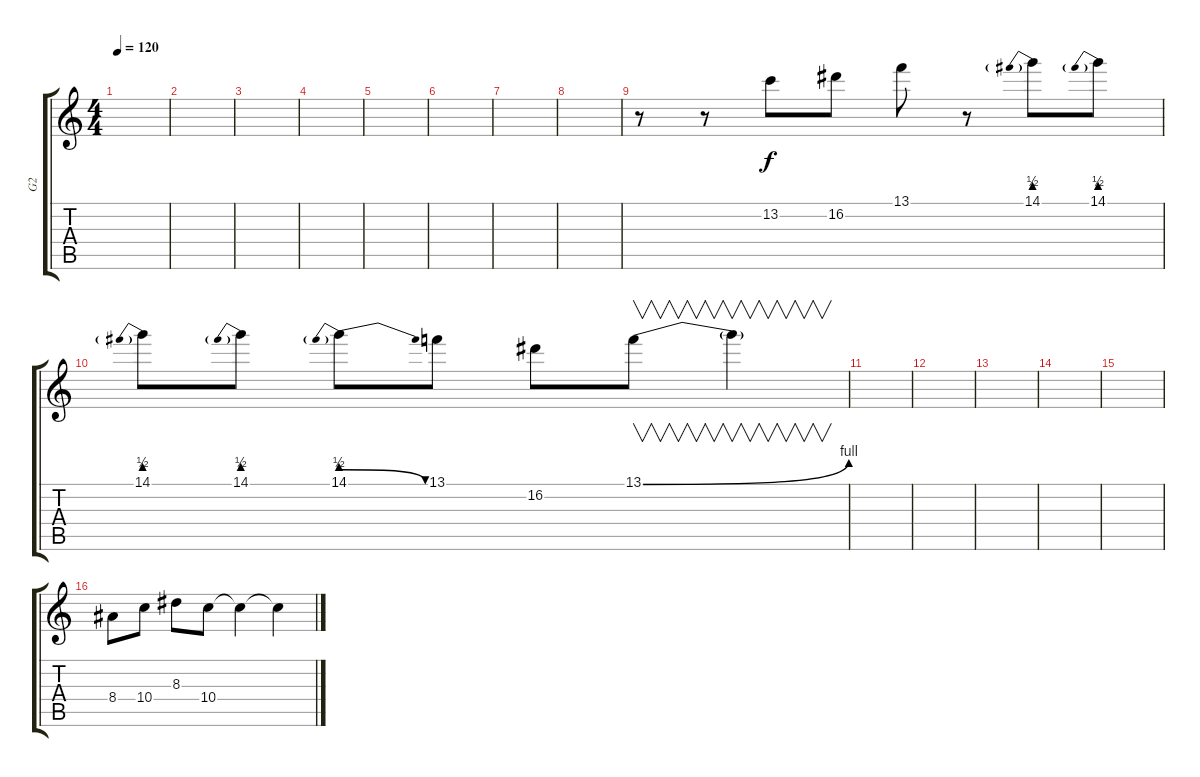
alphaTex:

\track ("G2" "G2") {instrument distortionguitar}
\staff {score tabs}
\tuning (E4 B3 G3 D3 A2 E2) {hide}
\ts (4 4)
\tempo 120
\clef g2
\ks c
|
|
|
|
|
|
|
|
r.8 r.8 13.2.8 16.2.8 13.1.8 r.8 14.1{be (prebend 0 2 60 2)}.8 14.1{be (prebend 0 2 60 2)}.8 |
14.1{be (prebend 0 2 60 2)}.8 14.1{be (prebend 0 2 60 2)}.8 14.1{be (prebendrelease 0 2 60 0)}.8 13.1.8 16.2.8 13.1{be (bend 0 0 60 4)}.8{v} 13.1{t}.4{v} |
|
|
|
|
|
8.4.8 10.4.8 8.3.8 10.4.8 10.4{t}.4 10.4{t}.4
